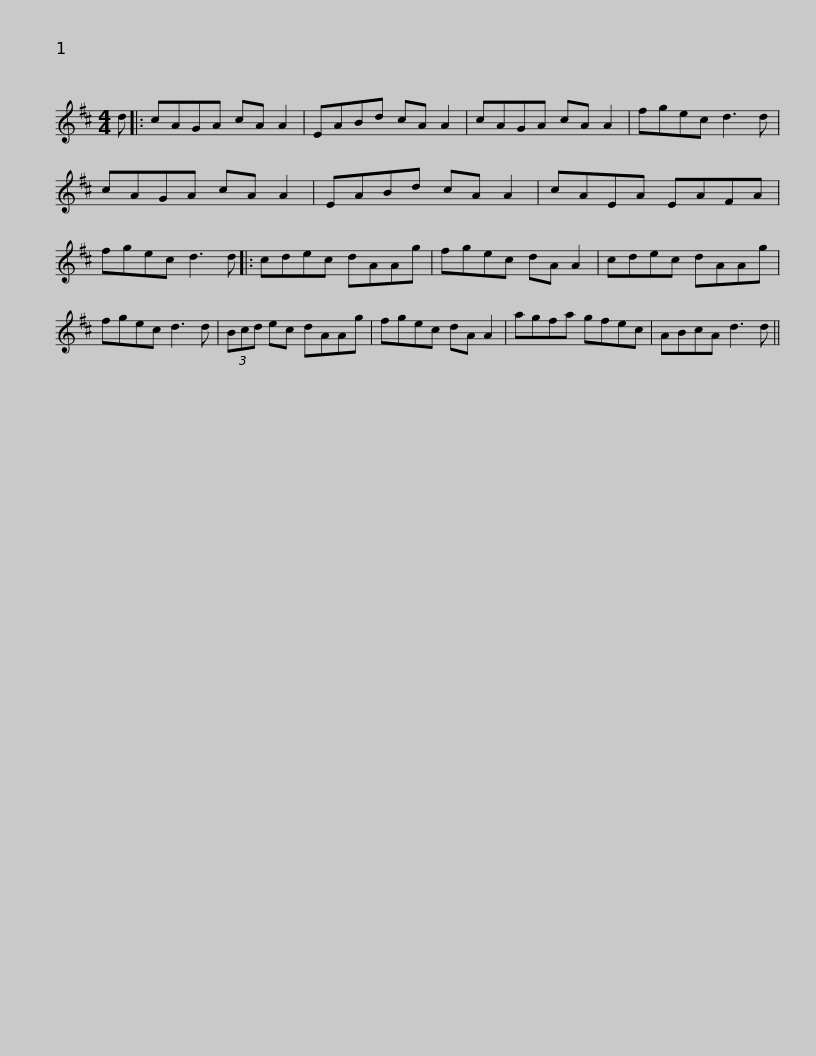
X:1
L:1/8
M:4/4
I:linebreak $
K:D
V:1 treble
V:1
 d |: cAGA cA A2 | EABd cA A2 | cAGA cA A2 | fgec d3 d | %5
 cAGA cA A2 | EABd cA A2 |$ cAEA EAFA | fgec d3 d |: cdec dAAg | %10
 fgec dA A2 | cdec dAAg | fgec d3 d |$ (3Bcd ec dAAg | fgec dA A2 | %15
 agfa gfec | ABcA d3 d || %17
